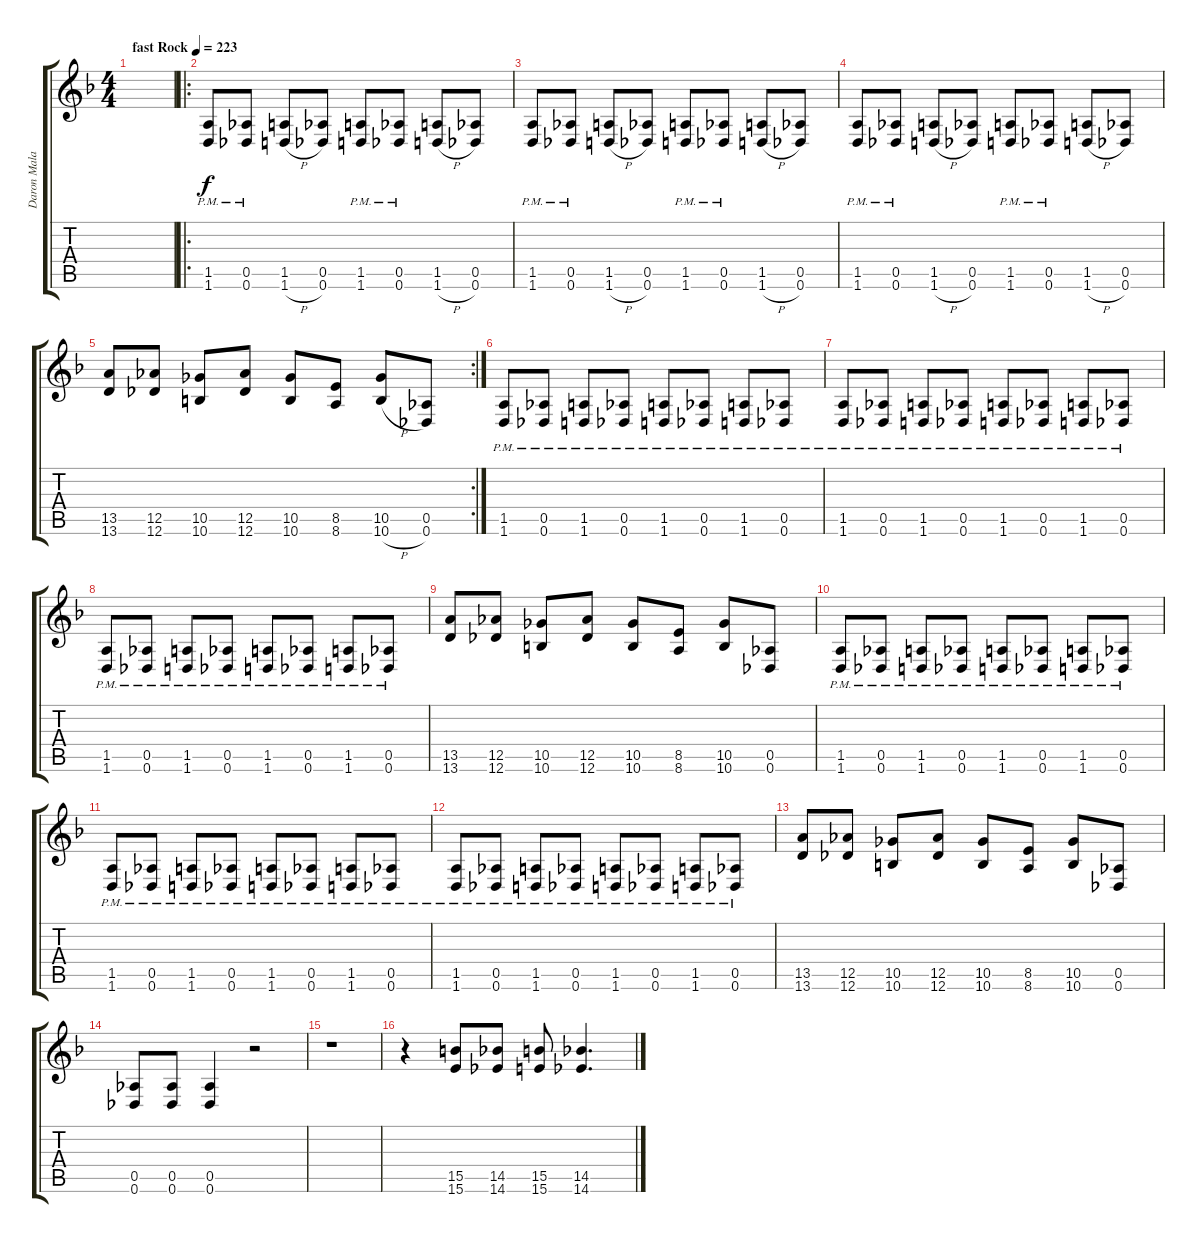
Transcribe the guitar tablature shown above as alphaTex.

\track ("Daron Malakian (2nd Guitar)" "Daron Mala") {instrument distortionguitar}
\staff {score tabs}
\tuning (Eb4 Bb3 Gb3 Db3 Ab2 Db2) {hide}
\ts (4 4)
\tempo (223 "fast Rock")
\clef g2
\ks f
|
\ro
(1.5{pm} 1.6{pm}).8 (0.5{pm} 0.6{pm}).8 (1.5 1.6{h}).8 (0.5 0.6).8 (1.5{pm} 1.6{pm}).8 (0.5{pm} 0.6{pm}).8 (1.5 1.6{h}).8 (0.5 0.6).8 |
(1.5{pm} 1.6{pm}).8 (0.5{pm} 0.6{pm}).8 (1.5 1.6{h}).8 (0.5 0.6).8 (1.5{pm} 1.6{pm}).8 (0.5{pm} 0.6{pm}).8 (1.5 1.6{h}).8 (0.5 0.6).8 |
(1.5{pm} 1.6{pm}).8 (0.5{pm} 0.6{pm}).8 (1.5 1.6{h}).8 (0.5 0.6).8 (1.5{pm} 1.6{pm}).8 (0.5{pm} 0.6{pm}).8 (1.5 1.6{h}).8 (0.5 0.6).8 |
\rc 2
(13.5 13.6).8 (12.5 12.6).8 (10.5 10.6).8 (12.5 12.6).8 (10.5 10.6).8 (8.5 8.6).8 (10.5 10.6{h}).8 (0.5 0.6).8 |
(1.5{pm} 1.6{pm}).8 (0.5{pm} 0.6{pm}).8 (1.5{pm} 1.6{pm}).8 (0.5{pm} 0.6{pm}).8 (1.5{pm} 1.6{pm}).8 (0.5{pm} 0.6{pm}).8 (1.5{pm} 1.6{pm}).8 (0.5{pm} 0.6{pm}).8 |
(1.5{pm} 1.6{pm}).8 (0.5{pm} 0.6{pm}).8 (1.5{pm} 1.6{pm}).8 (0.5{pm} 0.6{pm}).8 (1.5{pm} 1.6{pm}).8 (0.5{pm} 0.6{pm}).8 (1.5{pm} 1.6{pm}).8 (0.5{pm} 0.6{pm}).8 |
(1.5{pm} 1.6{pm}).8 (0.5{pm} 0.6{pm}).8 (1.5{pm} 1.6{pm}).8 (0.5{pm} 0.6{pm}).8 (1.5{pm} 1.6{pm}).8 (0.5{pm} 0.6{pm}).8 (1.5{pm} 1.6{pm}).8 (0.5{pm} 0.6{pm}).8 |
(13.5 13.6).8 (12.5 12.6).8 (10.5 10.6).8 (12.5 12.6).8 (10.5 10.6).8 (8.5 8.6).8 (10.5 10.6).8 (0.5 0.6).8 |
(1.5{pm} 1.6{pm}).8 (0.5{pm} 0.6{pm}).8 (1.5{pm} 1.6{pm}).8 (0.5{pm} 0.6{pm}).8 (1.5{pm} 1.6{pm}).8 (0.5{pm} 0.6{pm}).8 (1.5{pm} 1.6{pm}).8 (0.5{pm} 0.6{pm}).8 |
(1.5{pm} 1.6{pm}).8 (0.5{pm} 0.6{pm}).8 (1.5{pm} 1.6{pm}).8 (0.5{pm} 0.6{pm}).8 (1.5{pm} 1.6{pm}).8 (0.5{pm} 0.6{pm}).8 (1.5{pm} 1.6{pm}).8 (0.5{pm} 0.6{pm}).8 |
(1.5{pm} 1.6{pm}).8 (0.5{pm} 0.6{pm}).8 (1.5{pm} 1.6{pm}).8 (0.5{pm} 0.6{pm}).8 (1.5{pm} 1.6{pm}).8 (0.5{pm} 0.6{pm}).8 (1.5{pm} 1.6{pm}).8 (0.5{pm} 0.6{pm}).8 |
(13.5 13.6).8 (12.5 12.6).8 (10.5 10.6).8 (12.5 12.6).8 (10.5 10.6).8 (8.5 8.6).8 (10.5 10.6).8 (0.5 0.6).8 |
(0.5 0.6).8 (0.5 0.6).8 (0.5 0.6).4 r.2 |
r.1 |
r.4 (15.5 15.6).8 (14.5 14.6).8 (15.5 15.6).8 (14.5 14.6).4{d}
